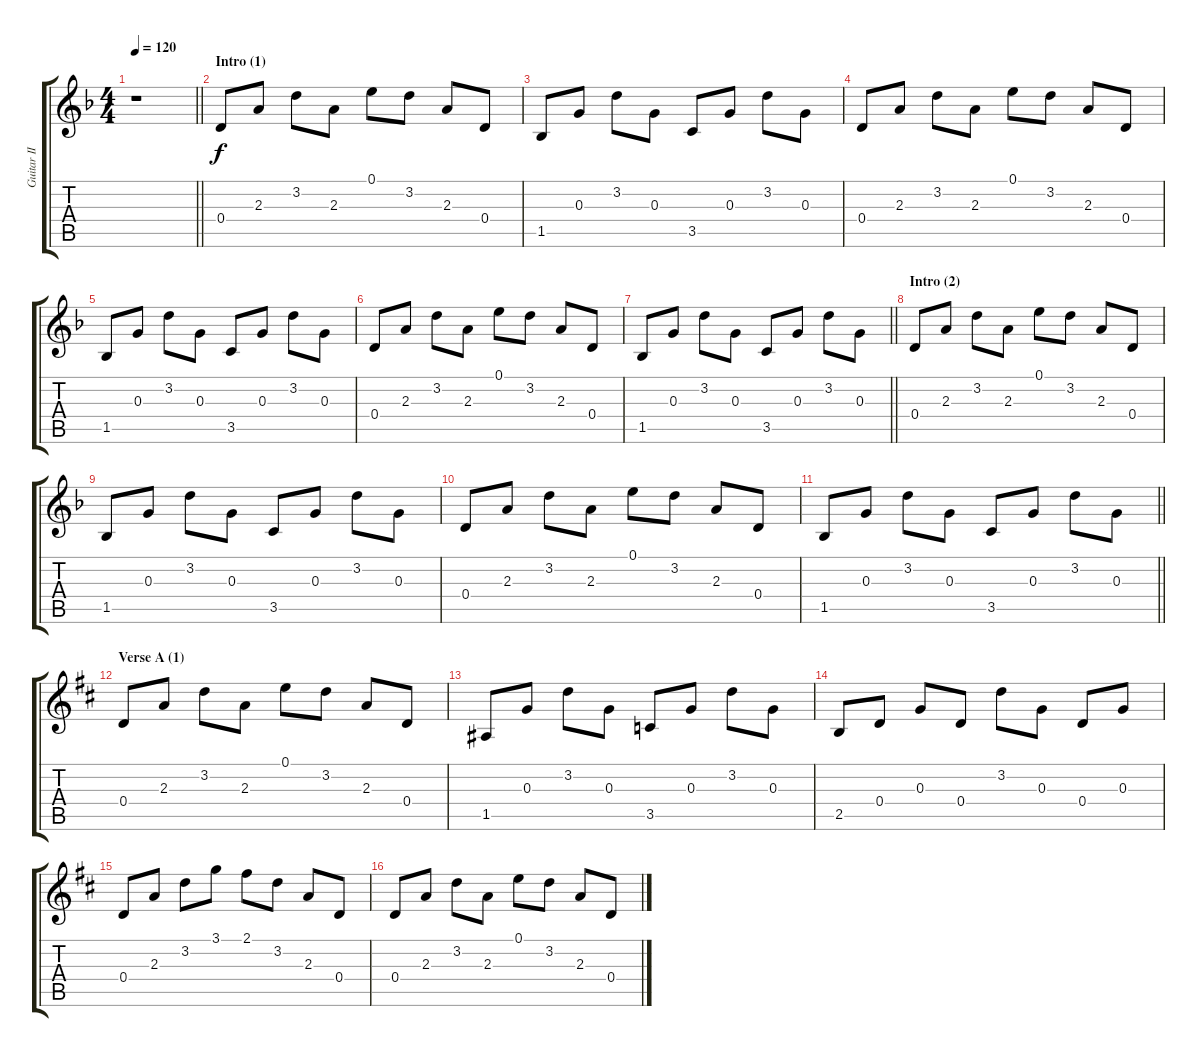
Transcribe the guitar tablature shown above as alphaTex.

\track ("Guitar II" "Guitar II") {instrument acousticguitarsteel}
\staff {score tabs}
\tuning (E4 B3 G3 D3 A2 E2) {hide}
\ts (4 4)
\tempo 120
\clef g2
\barLineRight lightlight
\ks dminor
r.1{dy f instrument acousticguitarsteel} |
\section ("" "Intro (1)")
0.4.8 2.3.8 3.2.8 2.3.8 0.1.8 3.2.8 2.3.8 0.4.8 |
1.5.8 0.3.8 3.2.8 0.3.8 3.5.8 0.3.8 3.2.8 0.3.8 |
0.4.8 2.3.8 3.2.8 2.3.8 0.1.8 3.2.8 2.3.8 0.4.8 |
1.5.8 0.3.8 3.2.8 0.3.8 3.5.8 0.3.8 3.2.8 0.3.8 |
0.4.8 2.3.8 3.2.8 2.3.8 0.1.8 3.2.8 2.3.8 0.4.8 |
\barLineRight lightlight
1.5.8 0.3.8 3.2.8 0.3.8 3.5.8 0.3.8 3.2.8 0.3.8 |
\section ("" "Intro (2)")
0.4.8 2.3.8 3.2.8 2.3.8 0.1.8 3.2.8 2.3.8 0.4.8 |
1.5.8 0.3.8 3.2.8 0.3.8 3.5.8 0.3.8 3.2.8 0.3.8 |
0.4.8 2.3.8 3.2.8 2.3.8 0.1.8 3.2.8 2.3.8 0.4.8 |
\barLineRight lightlight
1.5.8 0.3.8 3.2.8 0.3.8 3.5.8 0.3.8 3.2.8 0.3.8 |
\section ("" "Verse A (1)")
\ks d
0.4.8 2.3.8 3.2.8 2.3.8 0.1.8 3.2.8 2.3.8 0.4.8 |
1.5.8 0.3.8 3.2.8 0.3.8 3.5.8 0.3.8 3.2.8 0.3.8 |
2.5.8 0.4.8 0.3.8 0.4.8 3.2.8 0.3.8 0.4.8 0.3.8 |
0.4.8 2.3.8 3.2.8 3.1.8 2.1.8 3.2.8 2.3.8 0.4.8 |
0.4.8 2.3.8 3.2.8 2.3.8 0.1.8 3.2.8 2.3.8 0.4.8
